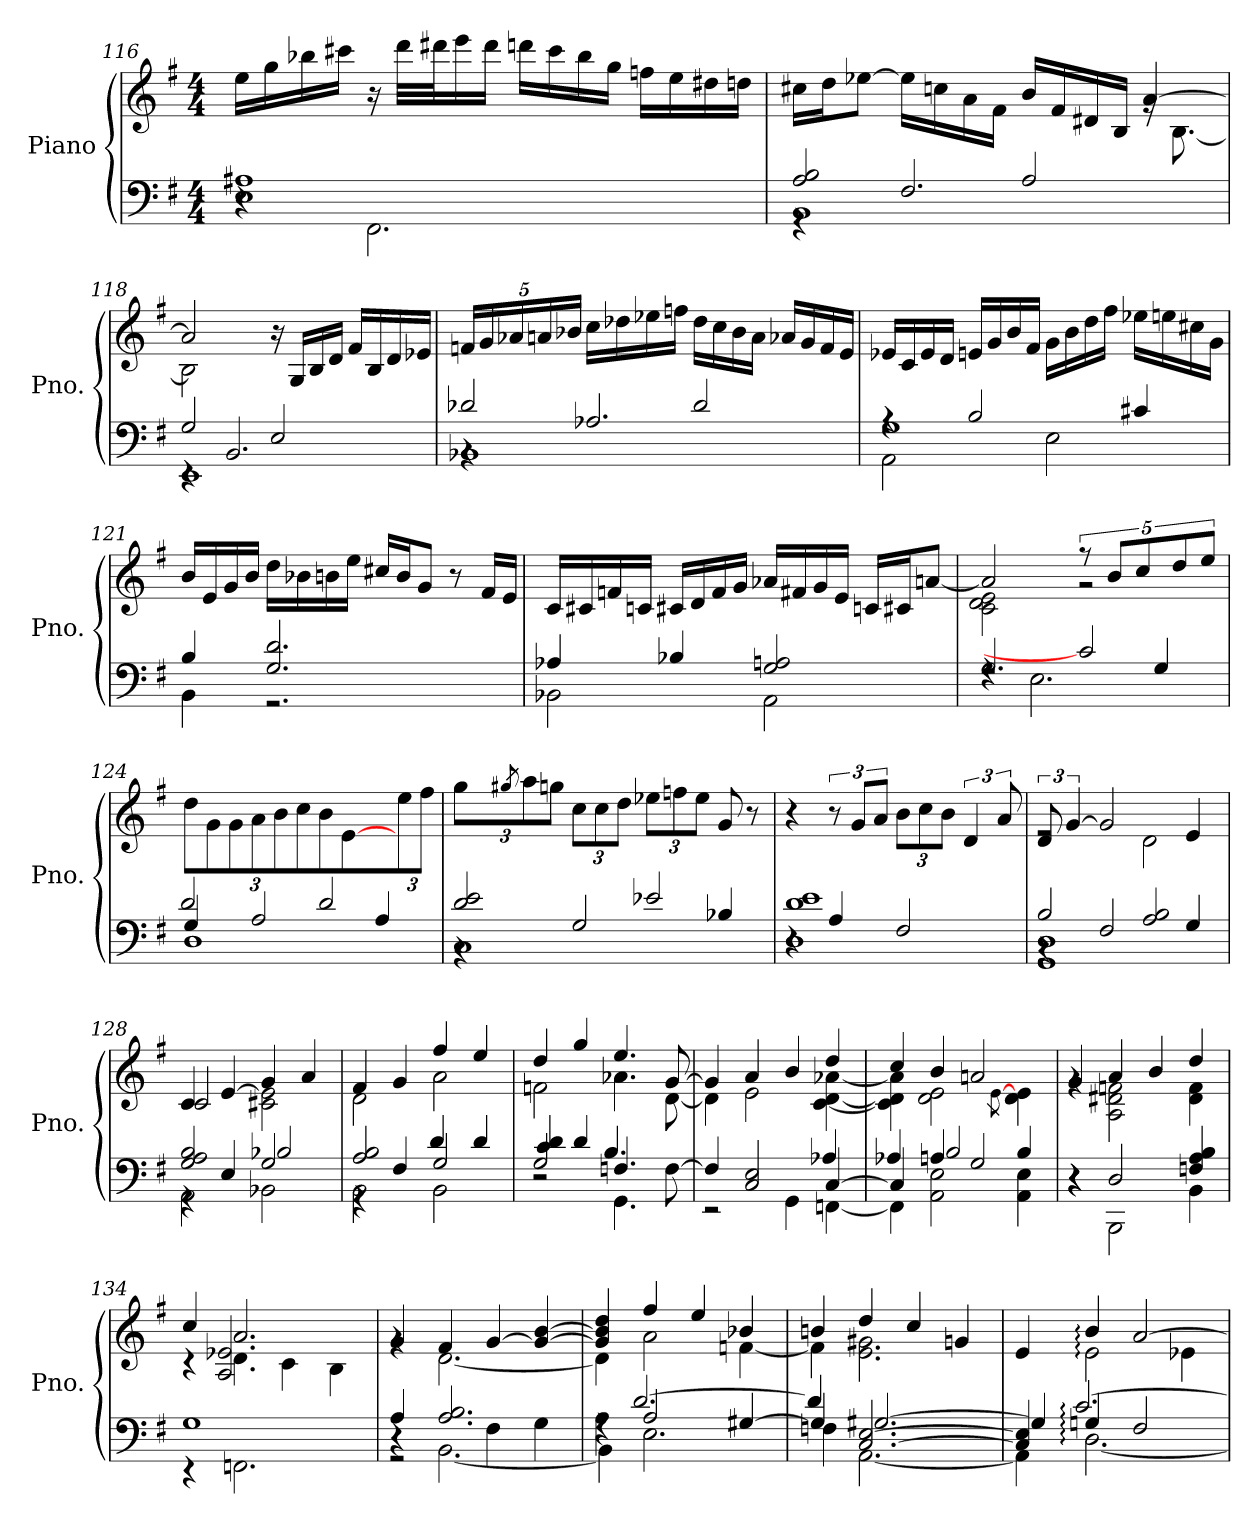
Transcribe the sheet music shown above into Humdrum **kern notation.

**kern	**kern
*part1	*part1
*staff2	*staff1
*I"Piano	*
*I'Pno.	*
*clefF4	*clefG2
*k[f#]	*k[f#]
*M4/4	*M4/4
=116	=116
*^	*
*	*^	*
1E	4r	1A#X	16ee\LL
.	.	.	16gg\
.	.	.	16bb-X\
.	.	.	16ccc#X\JJ
.	2.FF#\	.	16r
.	.	.	32ddd\LLL
.	.	.	32ddd#X\J
.	.	.	16eee\
.	.	.	16ddd#\JJ
.	.	.	16dddn\LL
.	.	.	16ccc#\
.	.	.	16bb-\
.	.	.	16gg\JJ
.	.	.	16ffn\LL
.	.	.	16ee\
.	.	.	16dd#X\
.	.	.	16ddn\JJ
!!LO:LB:g=z
=117	=117	=117	=117
*	*	*	*^
4rGG	1BB	2A/ 2B/	16cc#X\LL	2.ryy
.	.	.	16dd\J	.
.	.	.	[8ee-X\J	.
2.F#/	.	.	16ee-\LL]	.
.	.	.	16ccn\	.
.	.	.	16a\	.
.	.	.	16f#\JJ	.
.	.	2A/	16b/LL	.
.	.	.	16f#/	.
.	.	.	16d#X/	.
.	.	.	16B/JJ	.
.	.	.	[4a/	16rg
.	.	.	.	[8.B\
=118	=118	=118	=118	=118
4rEE	1EE	2G/	2a/]	2B\]
2.BB/	.	.	.	.
.	.	2E/	16r	2ryy
.	.	.	16G/LL	.
.	.	.	16B/	.
.	.	.	16d/JJ	.
.	.	.	16f#/LL	.
.	.	.	16B/	.
.	.	.	16d/	.
.	.	.	16e-X/JJ	.
!!LO:LB:g=z	!!
=119	=119	=119	=119	=119
*	*	*	*Xbrackettup	*
4rBB	1BB-X	2d-X/	20fn/LL	1ryy
.	.	.	20g/	.
.	.	.	20a-X/	.
.	.	.	20an/	.
.	.	.	20b-X/JJ	.
2.A-X/	.	.	16cc\LL	.
.	.	.	16dd-X\	.
.	.	.	16ee-X\	.
.	.	.	16ffn\JJ	.
.	.	2d-/	16dd-\LL	.
.	.	.	16cc\	.
.	.	.	16b-\	.
.	.	.	16a\JJ	.
.	.	.	16a-X/LL	.
.	.	.	16g/	.
.	.	.	16f/	.
.	.	.	16e/JJ	.
=120	=120	=120	=120	=120
1G	2AA\	4rA	16e-X/LL	1ryy
.	.	.	16c/	.
.	.	.	16e-/	.
.	.	.	16d/JJ	.
.	.	2B/	16en/LL	.
.	.	.	16g/	.
.	.	.	16b/	.
.	.	.	16f#/JJ	.
.	2E\	.	16g\LL	.
.	.	.	16b\	.
.	.	.	16dd\	.
.	.	.	16ff#\JJ	.
.	.	4c#X/	16ee-X\LL	.
.	.	.	16een\	.
.	.	.	16cc#X\	.
.	.	.	16g\JJ	.
*	*v	*v	*	*
*	*	*v	*v
!!LO:LB:g=z
=121	=121	=121
4B/	4BB\	16b/LL
.	.	16e/
.	.	16g/
.	.	16b/JJ
2.G/ 2.d/	2.r	16dd\LL
.	.	16b-X\
.	.	16bn\
.	.	16ee\JJ
.	.	16cc#X/LL
.	.	16b/J
.	.	8g/J
.	.	8r
.	.	16f#/LL
.	.	16e/JJ
=122	=122	=122
4A-X/	2BB-X\	16c/LL
.	.	16c#X/
.	.	16fn/
.	.	16cn/JJ
4B-X/	.	16c#X/LL
.	.	16d/
.	.	16f/
.	.	16g/JJ
2G/ 2An/	2AA\	16a-X/LL
.	.	16f#X/
.	.	16g/
.	.	16e/JJ
.	.	16cn/LL
.	.	16c#X/J
.	.	[8an/J
!!LO:LB:g=z
=123	=123	=123
*	*^	*^
2rF	4rF	2.G/	2a/]	2c\ 2d\ 2e\
.	2.E\	.	.	.
*	*	*	*brackettup	*
2c/]	.	.	10r	2rg
.	.	.	10b/L	.
.	.	.	10cc/	.
.	.	4G/	.	.
.	.	.	10dd/	.
.	.	.	10ee/J	.
*	*	*	*v	*v
=124	=124	=124	=124
*	*	*	*Xbrackettup
4G/	1D	2d/	12dd\L
.	.	.	12g\
.	.	.	12g\J
2A/	.	.	12a\L
.	.	.	12b\
.	.	.	12cc\J
.	.	2d/	12b\
.	.	.	[4e/
4A/	.	.	.
.	.	.	12ee\
.	.	.	12ff#\J
=125	=125	=125	=125
4rBB	1C	2d/ 2e/	12gg\L
.	.	.	8qgg#X/
.	.	.	12aa\
.	.	.	12ggn\J
2G/	.	.	12cc\L
.	.	.	12cc\
.	.	.	12dd\J
.	.	2e-X/	12ee-X\L
.	.	.	12ffn\
.	.	.	12ee-\J
4B-X/	.	.	8g/
.	.	.	8r
!!LO:LB:g=z
=126	=126	=126	=126
4r	1D	1d 1e	4r
*	*	*	*brackettup
4A/	.	.	12r
.	.	.	12g/L
.	.	.	12a/J
*	*	*	*Xbrackettup
2F#/	.	.	12b\L
.	.	.	12cc\
.	.	.	12b\J
*	*	*	*brackettup
.	.	.	6d/
.	.	.	12a/
=127	=127	=127	=127
*	*	*	*^
4rBB	1GG 1D	2B/	12d/	2re
.	.	.	[6g/	.
2F#/	.	.	2g/]	.
.	.	2A/ 2B/	.	2d\
4G/	.	.	4e/	.
=128	=128	=128	=128	=128
4rGG	2AA\	2G/ 2A/ 2B/	4c/	2c/
4E/	.	.	[4e/	.
2G/	2BB-X\	2B-X/	4g/	2c#X\ 2e\]
.	.	.	4a/	.
=129	=129	=129	=129	=129
4rGG	2BB\	2A/ 2B/	4f#/	2d\
4F#/	.	.	4g/	.
2G/	2BB\	4d/	4ff#/	2a\
.	.	4d/	4ee/	.
=130	=130	=130	=130	=130
2G/	2r	4c/ 4d/	4dd/	2fn\
.	.	4d/	4gg/	.
4.Fn/	4.GG\	4.B/	4.ee/	4.a-X\
[8F\	8ryy	8ryy	[8g/	[8d\
=131	=131	=131	=131	=131
4F/]	2r	2.ryy	4g/]	4d\]
2C/ 2E/	.	.	4a/	2e\
.	4GG\	.	4b/	.
[4C/	[4FFn\	4A-X/	4dd/	[4c\ [4d\ [4a-X\
!!LO:PB:g=z	!!
=132	=132	=132	=132	=132
4C/]	4FF\]	4A-X/	4cc/	4c\] 4d\] 4a-\]
4An/	2AA\ 2E\	2B/	4b/	2d\ 2e\
2G/	.	.	2an/	.
.	.	.	.	[8qe\
.	4AA\ 4E\	4B/	.	4d\ 4e\
=133	=133	=133	=133	=133
4r	4r	1ryy	4g/	4rg
2D/	2BBB\	.	4a/	2A\ 2d#X\ 2fn\
.	.	.	4b/	.
4Fn/ 4A/ 4B/	4BB\	.	4dd/	4d#\ 4f\
*	*v	*v	*	*
=134	=134	=134	=134
*	*	*	*^
1G	4r	4cc/	4r	4ryy
.	2.FFn\	2.a/	4d\	2.A/ 2.e-X/
.	.	.	4c\	.
.	.	.	4B\	.
=135	=135	=135	=135	=135
*	*^	*	*	*
2rGG	4r	4A/	4g/	4rg	1ryy
.	[2.BB\	2.A/ 2.B/	4f#/	[2.d\	.
4F#\	.	.	[4g/	.	.
4G\	.	.	4g/_ [4b/	.	.
=136	=136	=136	=136	=136	=136
4A\	4BB\]	4rF	4g/] 4b/] 4dd/	4d\]	1ryy
2A/	2.E\	[2.d/	4ff#/	2a\	.
.	.	.	4ee/	.	.
[4G#X/	.	.	4b-X/	[4fn\	.
=137	=137	=137	=137	=137	=137
4G#/]	4Fn\	4d/]	4bn/	4f\]	1ryy
[2.C/ [2.E/	[2.AA\	[2.G#X/	4dd/	2.e\ 2.g#X\	.
.	.	.	4cc/	.	.
.	.	.	4gn/	.	.
*	*	*	*	*v	*v
!!LO:LB:g=z
=138	=138	=138	=138	=138
4C/] 4E/]	4AA\]	4G#/]	4e/	4rffyy
4Gn:/	[2.D:\	[2.c:/	4b:/	2e:\
2F#/	.	.	[2a/	.
.	.	.	.	4e-X\
*v	*v	*v	*	*
*	*v	*v
=	=
*-	*-
